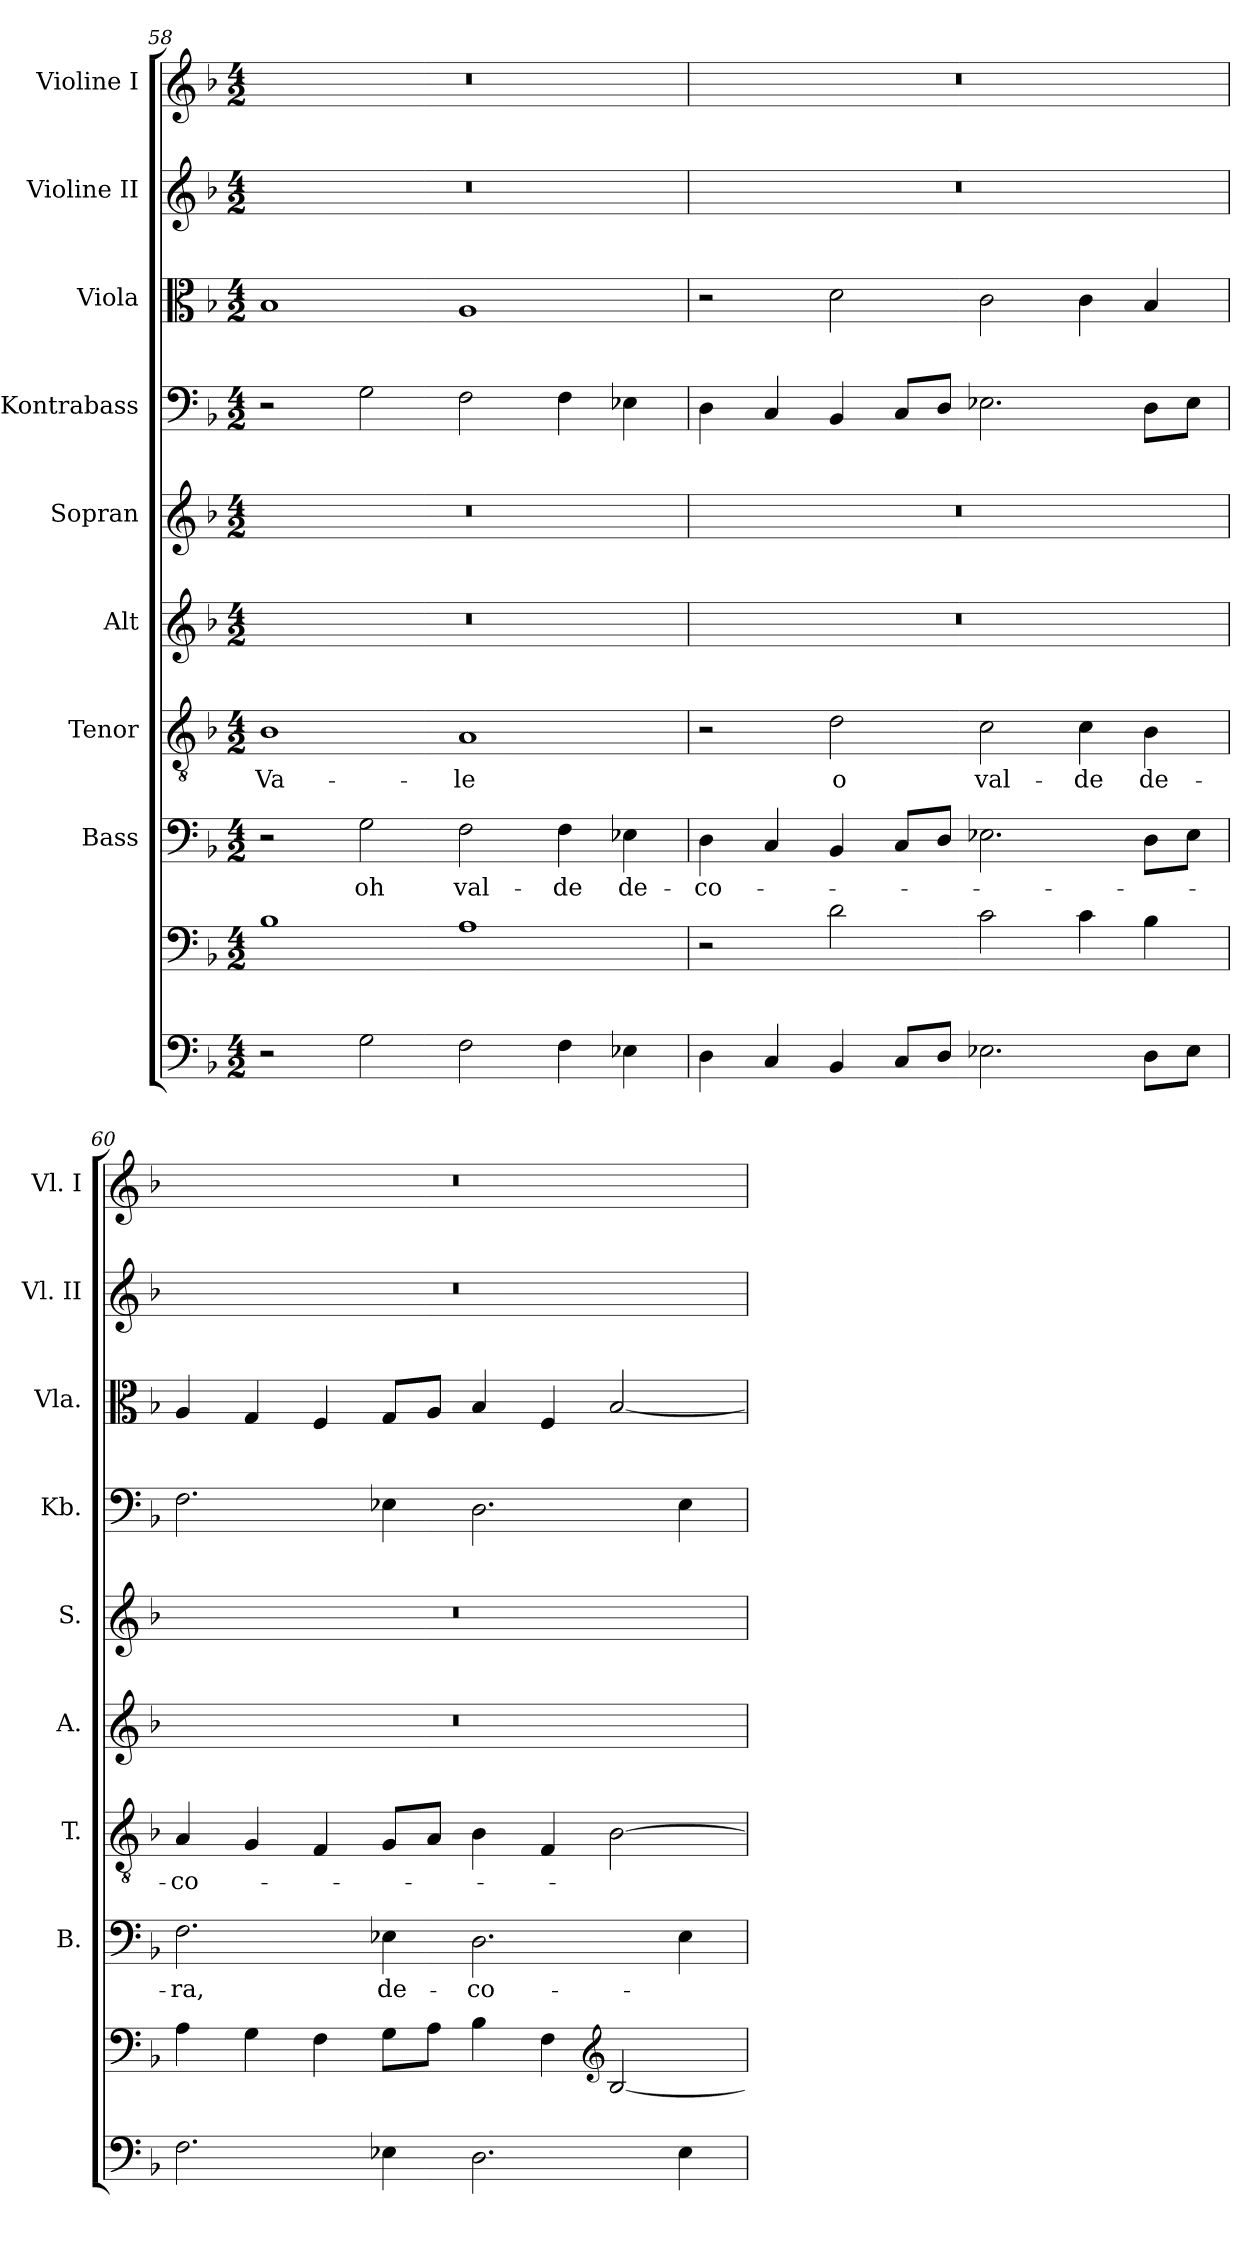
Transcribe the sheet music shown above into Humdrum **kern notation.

**kern	**kern	**kern	**text	**kern	**text	**kern	**kern	**kern	**kern	**kern	**kern
*part9	*part9	*part8	*part8	*part7	*part7	*part6	*part5	*part4	*part3	*part2	*part1
*staff10	*staff9	*staff8	*staff8	*staff7	*staff7	*staff6	*staff5	*staff4	*staff3	*staff2	*staff1
*	*	*I"Bass	*	*I"Tenor	*	*I"Alt	*I"Sopran	*I"Kontrabass	*I"Viola	*I"Violine II	*I"Violine I
*	*	*I'B.	*	*I'T.	*	*I'A.	*I'S.	*I'Kb.	*I'Vla.	*I'Vl. II	*I'Vl. I
!!LO:PB:g=z
*clefF4	*clefF4	*clefF4	*	*clefGv2	*	*clefG2	*clefG2	*clefF4	*clefC3	*clefG2	*clefG2
*	*	*	*	*	*	*	*	*ITrd7c12	*	*	*
*k[b-]	*k[b-]	*k[b-]	*	*k[b-]	*	*k[b-]	*k[b-]	*k[b-]	*k[b-]	*k[b-]	*k[b-]
*F:	*F:	*F:	*	*F:	*	*F:	*F:	*F:	*F:	*F:	*F:
*M4/2	*M4/2	*M4/2	*	*M4/2	*	*M4/2	*M4/2	*M4/2	*M4/2	*M4/2	*M4/2
=58	=58	=58	=58	=58	=58	=58	=58	=58	=58	=58	=58
!	!	!	!	!	!LO:LY:b	!	!	!	!	!	!
2r	1B-	2r	.	1B-	Va-	0r	0r	2r	1B-	0r	0r
!	!	!	!LO:LY:b	!	!	!	!	!	!	!	!
2G\	.	2G\	oh	.	.	.	.	2GG\	.	.	.
!	!	!	!LO:LY:b	!	!LO:LY:b	!	!	!	!	!	!
2F\	1A	2F\	val-	1A	-le	.	.	2FF\	1A	.	.
!	!	!	!LO:LY:b	!	!	!	!	!	!	!	!
4F\	.	4F\	-de	.	.	.	.	4FF\	.	.	.
!	!	!	!LO:LY:b	!	!	!	!	!	!	!	!
4E-X\	.	4E-X\	de-	.	.	.	.	4EE-X\	.	.	.
=59	=59	=59	=59	=59	=59	=59	=59	=59	=59	=59	=59
!	!	!	!LO:LY:b	!	!	!	!	!	!	!	!
4D\	2r	4D\	-co-	2r	.	0r	0r	4DD\	2r	0r	0r
4C/	.	4C/	.	.	.	.	.	4CC/	.	.	.
!	!	!	!	!	!LO:LY:b	!	!	!	!	!	!
4BB-/	2d\	4BB-/	.	2d\	o	.	.	4BBB-/	2d\	.	.
8C/L	.	8C/L	.	.	.	.	.	8CC/L	.	.	.
8D/J	.	8D/J	.	.	.	.	.	8DD/J	.	.	.
!	!	!	!	!	!LO:LY:b	!	!	!	!	!	!
2.E-X\	2c\	2.E-X\	.	2c\	val-	.	.	2.EE-X\	2c\	.	.
!	!	!	!	!	!LO:LY:b	!	!	!	!	!	!
.	4c\	.	.	4c\	-de	.	.	.	4c\	.	.
!	!	!	!	!	!LO:LY:b	!	!	!	!	!	!
8D\L	4B-\	8D\L	.	4B-\	de-	.	.	8DD\L	4B-/	.	.
8E-\J	.	8E-\J	.	.	.	.	.	8EE-\J	.	.	.
=60	=60	=60	=60	=60	=60	=60	=60	=60	=60	=60	=60
!	!	!	!LO:LY:b	!	!LO:LY:b	!	!	!	!	!	!
2.F\	4A\	2.F\	-ra,	4A/	-co-	0r	0r	2.FF\	4A/	0r	0r
.	4G\	.	.	4G/	.	.	.	.	4G/	.	.
.	4F\	.	.	4F/	.	.	.	.	4F/	.	.
!	!	!	!LO:LY:b	!	!	!	!	!	!	!	!
4E-X\	8G\L	4E-X\	de-	8G/L	.	.	.	4EE-X\	8G/L	.	.
.	8A\J	.	.	8A/J	.	.	.	.	8A/J	.	.
!	!	!	!LO:LY:b	!	!	!	!	!	!	!	!
2.D\	4B-\	2.D\	-co-	4B-\	.	.	.	2.DD\	4B-/	.	.
.	4F\	.	.	4F/	.	.	.	.	4F/	.	.
*	*clefG2	*	*	*	*	*	*	*	*	*	*
.	[2B-/	.	.	[2B-\	.	.	.	.	[2B-/	.	.
4E-\	.	4E-\	.	.	.	.	.	4EE-\	.	.	.
=	=	=	=	=	=	=	=	=	=	=	=
*-	*-	*-	*-	*-	*-	*-	*-	*-	*-	*-	*-
